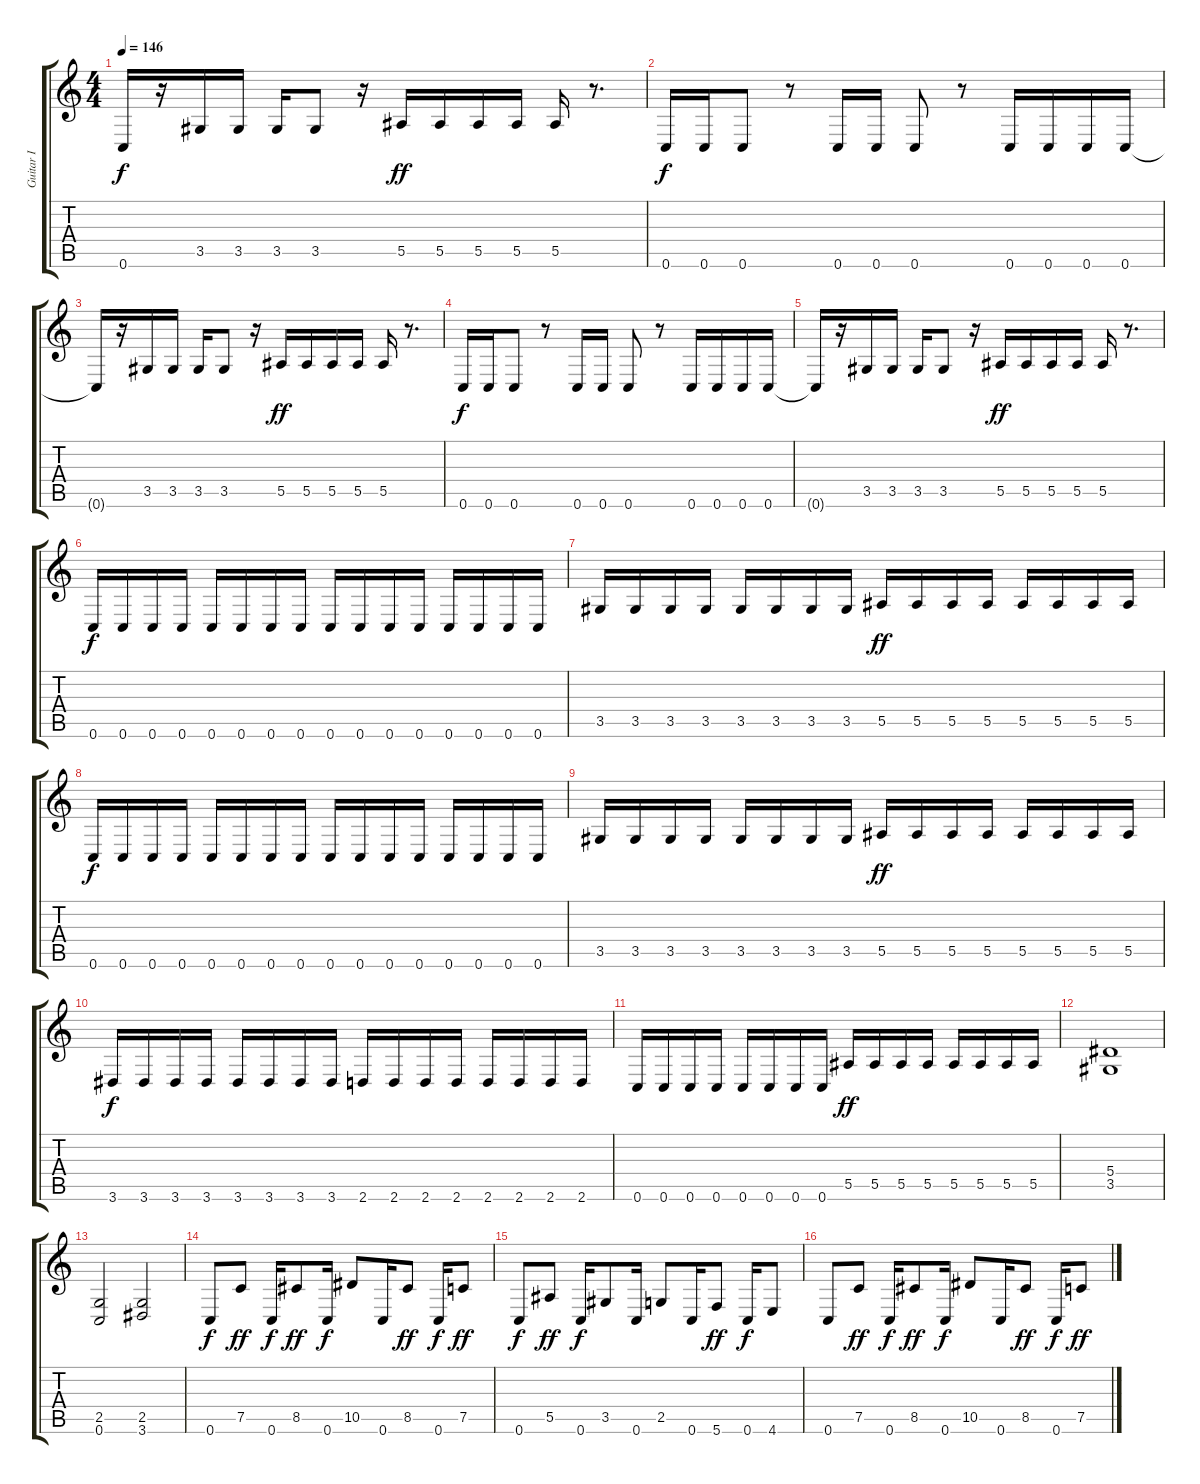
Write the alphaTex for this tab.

\track ("Guitar I" "Guitar I") {instrument distortionguitar}
\staff {score tabs}
\tuning (C4 G3 Eb3 Bb2 F2 C2) {hide}
\ts (4 4)
\tempo 146
\clef g2
\ks c
0.6{t}.16{dy f} r.16 3.5.16 3.5.16 3.5.16 3.5.8 r.16 5.5.16{dy ff} 5.5.16 5.5.16 5.5.16 5.5.16 r.8{d} |
0.6.16{dy f} 0.6.16 0.6.8 r.8 0.6.16 0.6.16 0.6.8 r.8 0.6.16 0.6.16 0.6.16 0.6.16 |
0.6{t}.16 r.16 3.5.16 3.5.16 3.5.16 3.5.8 r.16 5.5.16{dy ff} 5.5.16 5.5.16 5.5.16 5.5.16 r.8{d} |
0.6.16{dy f} 0.6.16 0.6.8 r.8 0.6.16 0.6.16 0.6.8 r.8 0.6.16 0.6.16 0.6.16 0.6.16 |
0.6{t}.16 r.16 3.5.16 3.5.16 3.5.16 3.5.8 r.16 5.5.16{dy ff} 5.5.16 5.5.16 5.5.16 5.5.16 r.8{d} |
0.6.16{dy f} 0.6.16 0.6.16 0.6.16 0.6.16 0.6.16 0.6.16 0.6.16 0.6.16 0.6.16 0.6.16 0.6.16 0.6.16 0.6.16 0.6.16 0.6.16 |
3.5.16 3.5.16 3.5.16 3.5.16 3.5.16 3.5.16 3.5.16 3.5.16 5.5.16{dy ff} 5.5.16 5.5.16 5.5.16 5.5.16 5.5.16 5.5.16 5.5.16 |
0.6.16{dy f} 0.6.16 0.6.16 0.6.16 0.6.16 0.6.16 0.6.16 0.6.16 0.6.16 0.6.16 0.6.16 0.6.16 0.6.16 0.6.16 0.6.16 0.6.16 |
3.5.16 3.5.16 3.5.16 3.5.16 3.5.16 3.5.16 3.5.16 3.5.16 5.5.16{dy ff} 5.5.16 5.5.16 5.5.16 5.5.16 5.5.16 5.5.16 5.5.16 |
3.6.16{dy f} 3.6.16 3.6.16 3.6.16 3.6.16 3.6.16 3.6.16 3.6.16 2.6.16 2.6.16 2.6.16 2.6.16 2.6.16 2.6.16 2.6.16 2.6.16 |
0.6.16 0.6.16 0.6.16 0.6.16 0.6.16 0.6.16 0.6.16 0.6.16 5.5.16{dy ff} 5.5.16 5.5.16 5.5.16 5.5.16 5.5.16 5.5.16 5.5.16 |
(5.4 3.5).1 |
(2.5 0.6).2 (2.5 3.6).2 |
0.6.8{dy f} 7.5.8{dy ff} 0.6.16{dy f} 8.5.8{dy ff} 0.6.16{dy f} 10.5.8 0.6.16 8.5.8{dy ff} 0.6.16{dy f} 7.5.8{dy ff} |
0.6.8{dy f} 5.5.8{dy ff} 0.6.16{dy f} 3.5.8 0.6.16 2.5.8 0.6.16 5.6.8{dy ff} 0.6.16{dy f} 4.6.8 |
0.6.8 7.5.8{dy ff} 0.6.16{dy f} 8.5.8{dy ff} 0.6.16{dy f} 10.5.8 0.6.16 8.5.8{dy ff} 0.6.16{dy f} 7.5.8{dy ff}
